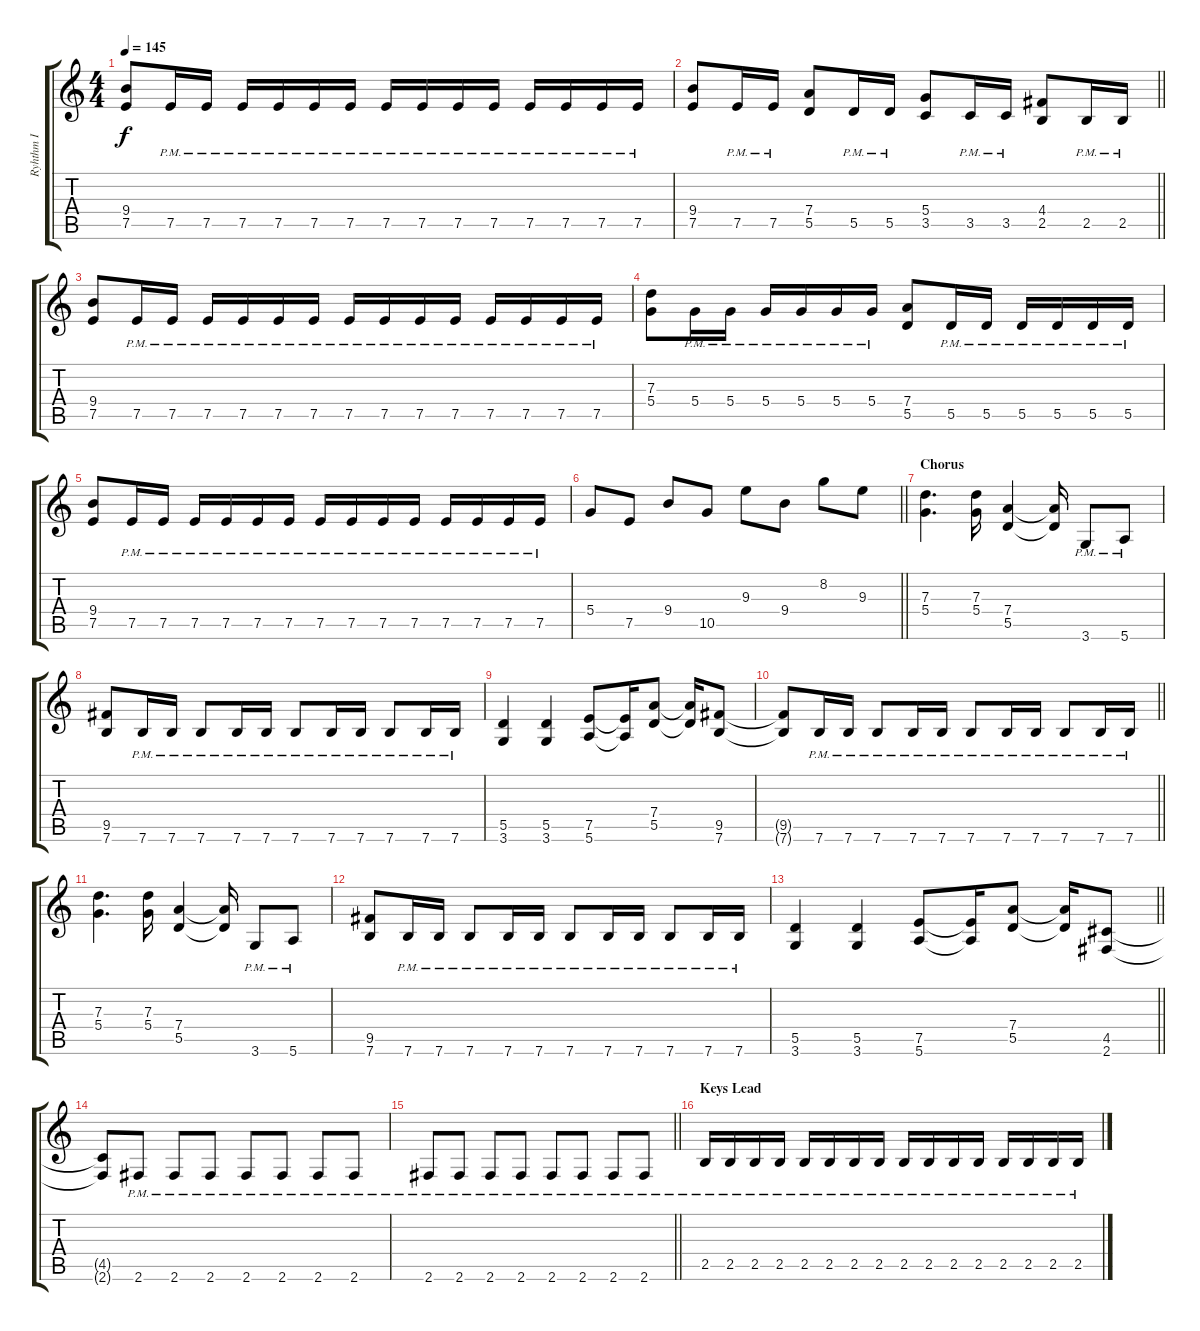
\track ("Ryhthm I" "Ryhthm I") {instrument distortionguitar}
\staff {score tabs}
\tuning (E4 B3 G3 D3 A2 E2) {hide}
\ts (4 4)
\tempo 145
\clef g2
\ks c
(9.4 7.5).8{dy f} 7.5{pm}.16 7.5{pm}.16 7.5{pm}.16 7.5{pm}.16 7.5{pm}.16 7.5{pm}.16 7.5{pm}.16 7.5{pm}.16 7.5{pm}.16 7.5{pm}.16 7.5{pm}.16 7.5{pm}.16 7.5{pm}.16 7.5{pm}.16 |
\barLineRight lightlight
(9.4 7.5).8 7.5{pm}.16 7.5{pm}.16 (7.4 5.5).8 5.5{pm}.16 5.5{pm}.16 (5.4 3.5).8 3.5{pm}.16 3.5{pm}.16 (4.4 2.5).8 2.5{pm}.16 2.5{pm}.16 |
\section ("" "")
(9.4 7.5).8 7.5{pm}.16 7.5{pm}.16 7.5{pm}.16 7.5{pm}.16 7.5{pm}.16 7.5{pm}.16 7.5{pm}.16 7.5{pm}.16 7.5{pm}.16 7.5{pm}.16 7.5{pm}.16 7.5{pm}.16 7.5{pm}.16 7.5{pm}.16 |
(7.3 5.4).8 5.4{pm}.16 5.4{pm}.16 5.4{pm}.16 5.4{pm}.16 5.4{pm}.16 5.4{pm}.16 (7.4 5.5).8 5.5{pm}.16 5.5{pm}.16 5.5{pm}.16 5.5{pm}.16 5.5{pm}.16 5.5{pm}.16 |
(9.4 7.5).8 7.5{pm}.16 7.5{pm}.16 7.5{pm}.16 7.5{pm}.16 7.5{pm}.16 7.5{pm}.16 7.5{pm}.16 7.5{pm}.16 7.5{pm}.16 7.5{pm}.16 7.5{pm}.16 7.5{pm}.16 7.5{pm}.16 7.5{pm}.16 |
\barLineRight lightlight
5.4.8 7.5.8 9.4.8 10.5.8 9.3.8 9.4.8 8.2.8 9.3.8 |
\section ("" "Chorus")
(7.3 5.4).4{d} (7.3 5.4).16 (7.4 5.5).4 (7.4{t} 5.5{t}).16 3.6{pm}.8 5.6{pm}.8 |
(9.5 7.6).8 7.6{pm}.16 7.6{pm}.16 7.6{pm}.8 7.6{pm}.16 7.6{pm}.16 7.6{pm}.8 7.6{pm}.16 7.6{pm}.16 7.6{pm}.8 7.6{pm}.16 7.6{pm}.16 |
(5.5 3.6).4 (5.5 3.6).4 (7.5 5.6).8 (7.5{t} 5.6{t}).16 (7.4 5.5).8 (7.4{t} 5.5{t}).16 (9.5 7.6).8 |
\barLineRight lightlight
(9.5{t} 7.6{t}).8 7.6{pm}.16 7.6{pm}.16 7.6{pm}.8 7.6{pm}.16 7.6{pm}.16 7.6{pm}.8 7.6{pm}.16 7.6{pm}.16 7.6{pm}.8 7.6{pm}.16 7.6{pm}.16 |
\section ("" "")
(7.3 5.4).4{d} (7.3 5.4).16 (7.4 5.5).4 (7.4{t} 5.5{t}).16 3.6{pm}.8 5.6{pm}.8 |
(9.5 7.6).8 7.6{pm}.16 7.6{pm}.16 7.6{pm}.8 7.6{pm}.16 7.6{pm}.16 7.6{pm}.8 7.6{pm}.16 7.6{pm}.16 7.6{pm}.8 7.6{pm}.16 7.6{pm}.16 |
\barLineRight lightlight
(5.5 3.6).4 (5.5 3.6).4 (7.5 5.6).8 (7.5{t} 5.6{t}).16 (7.4 5.5).8 (7.4{t} 5.5{t}).16 (4.5 2.6).8 |
\section ("" "")
(4.5{t} 2.6{t}).8 2.6{pm}.8 2.6{pm}.8 2.6{pm}.8 2.6{pm}.8 2.6{pm}.8 2.6{pm}.8 2.6{pm}.8 |
\barLineRight lightlight
2.6{pm}.8 2.6{pm}.8 2.6{pm}.8 2.6{pm}.8 2.6{pm}.8 2.6{pm}.8 2.6{pm}.8 2.6{pm}.8 |
\section ("" "Keys Lead")
2.5{pm}.16{balance 14} 2.5{pm}.16 2.5{pm}.16 2.5{pm}.16 2.5{pm}.16 2.5{pm}.16 2.5{pm}.16 2.5{pm}.16 2.5{pm}.16 2.5{pm}.16 2.5{pm}.16 2.5{pm}.16 2.5{pm}.16 2.5{pm}.16 2.5{pm}.16 2.5{pm}.16
